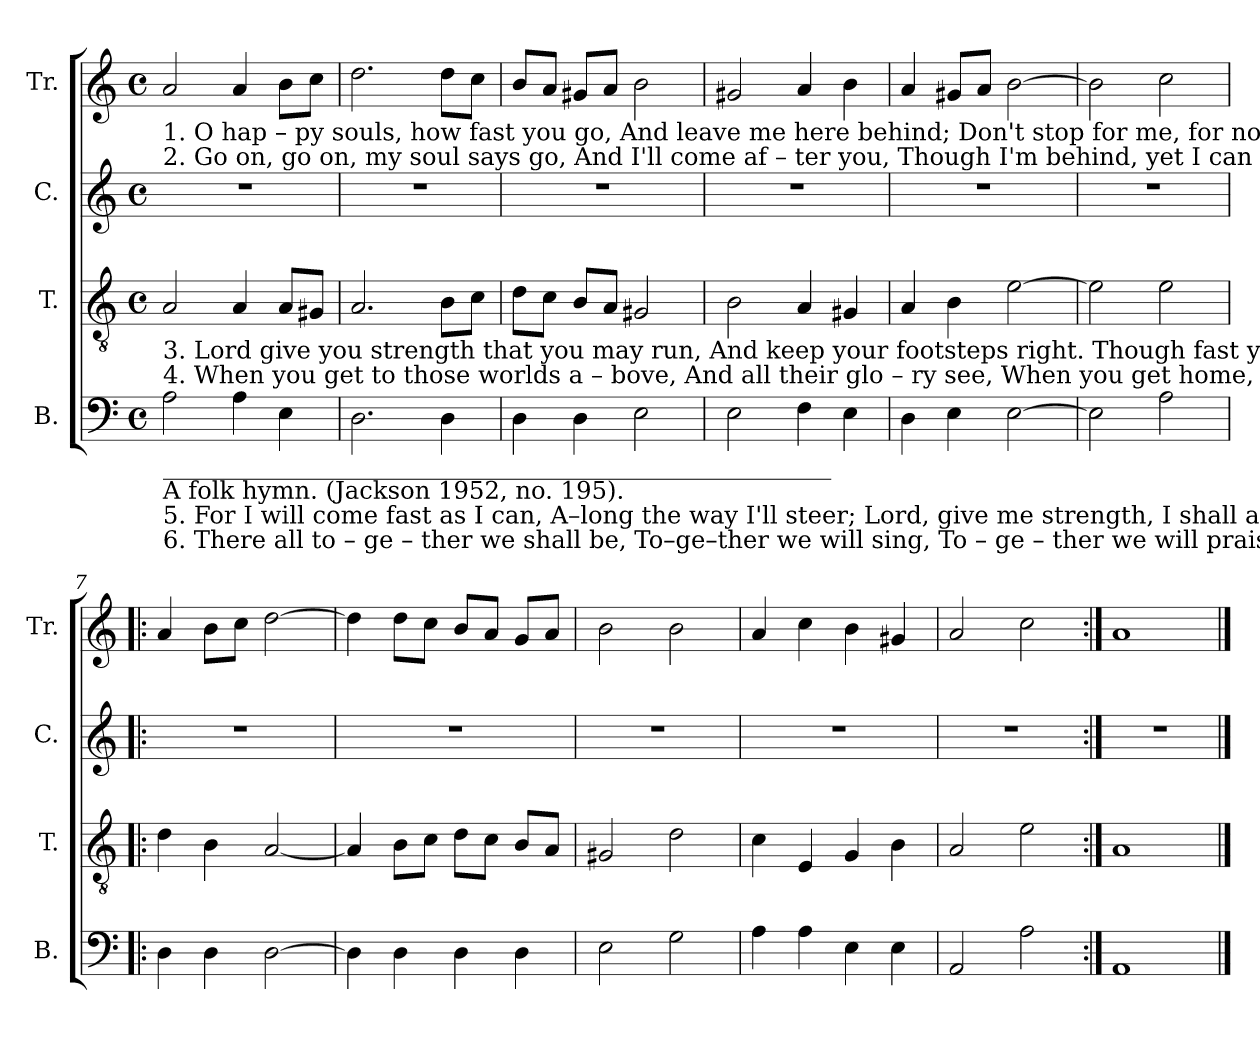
**kern	**kern	**kern	**kern
*part4	*part3	*part2	*part1
*staff4	*staff3	*staff2	*staff1
*I"B.	*I"T.	*I"C.	*I"Tr.
*I'B.	*I'T.	*I'C.	*I'Tr.
*clefF4	*clefGv2	*clefG2	*clefG2
*k[]	*k[]	*k[]	*k[]
*M4/4	*M4/4	*M4/4	*M4/4
*met(c)	*met(c)	*met(c)	*met(c)
*MM100	*MM100	*MM100	*MM100
=1	=1	=1	=1
!	!	!	!LO:TX:b:t=1. O  hap – py  souls,  how     fast     you     go,    And  leave me here behind;    Don't  stop  for  me,           for   now  I   see  The  Lord  is just and kind. Don't
!	!	!	!LO:TX:b:t=2. Go on,      go     on,      my       soul   says     go,    And  I'll  come af – ter you,        Though I'm behind,         yet   I   can find,  I'll   sing  Ho–san–na   too.  Though
!	!LO:TX:b:t=3. Lord  give  you  strength that you may run,   And keep your footsteps right. Though  fast  you go,    and    I     so   slow,  You are not out of sight.  Though	!	!
!	!LO:TX:b:t=4. When  you get   to   those  worlds  a – bove,   And  all  their  glo – ry  see,         When you get home, your work is done,   Then look you out for me.  When	!	!
!LO:TX:b:t=_______________________________________________________	!	!	!
!LO:TX:b:t=A folk hymn.  (Jackson 1952, no. 195).	!	!	!
!LO:TX:b:t=5. For  I   will   come   fast      as          I            can,    A–long  the  way  I'll  steer;    Lord,  give me  strength,  I  shall at  length  Be one among you there. Lord,	!	!	!
!LO:TX:b:t=6. There  all  to – ge – ther   we      shall      be,     To–ge–ther  we  will  sing,      To – ge – ther    we        will praise our God  And ev-er-las-ting King.   To–	!	!	!
2A!\	2A!/	1r	2a!/
4A!\	4A!/	.	4a!/
4E!\	8A!/L	.	8b!\L
.	8G#X!/J	.	8cc!\J
=2	=2	=2	=2
2.D!\	2.A!/	1r	2.dd!\
4D!\	8B!\L	.	8dd!\L
.	8c!\J	.	8cc!\J
=3	=3	=3	=3
4D!\	8d!\L	1r	8b!/L
.	8c!\J	.	8a!/J
4D!\	8B!/L	.	8g#X!/L
.	8A!/J	.	8a!/J
2E!\	2G#X!/	.	2b!\
=4	=4	=4	=4
2E!\	2B!\	1r	2g#X!/
4F!\	4A!/	.	4a!/
4E!\	4G#X!/	.	4b!\
=5	=5	=5	=5
4D!\	4A!/	1r	4a!/
4E!\	4B!\	.	8g#X!/L
.	.	.	8a!/J
[2E!\	[2e!\	.	[2b!\
=6	=6	=6	=6
2E!\]	2e!\]	1r	2b!\]
2A!\	2e!\	.	2cc!\
=7!|:	=7!|:	=7!|:	=7!|:
4D!\	4d!\	1r	4a!/
4D!\	4B!\	.	8b!\L
.	.	.	8cc!\J
[2D!\	[2A!/	.	[2dd!\
=8	=8	=8	=8
4D!\]	4A!/]	1r	4dd!\]
4D!\	8B!\L	.	8dd!\L
.	8c!\J	.	8cc!\J
4D!\	8d!\L	.	8b!/L
.	8c!\J	.	8a!/J
4D!\	8B!/L	.	8g!/L
.	8A!/J	.	8a!/J
=9	=9	=9	=9
2E!\	2G#X!/	1r	2b!\
2G!\	2d!\	.	2b!\
=10	=10	=10	=10
4A!\	4c!\	1r	4a!/
4A!\	4E!/	.	4cc!\
4E!\	4G!/	.	4b!\
4E!\	4B!\	.	4g#X!/
=11	=11	=11	=11
2AA!/	2A!/	1r	2a!/
2A!\	2e!\	.	2cc!\
=12:|!	=12:|!	=12:|!	=12:|!
1AA!	1A!	1r	1a!
==	==	==	==
*-	*-	*-	*-
